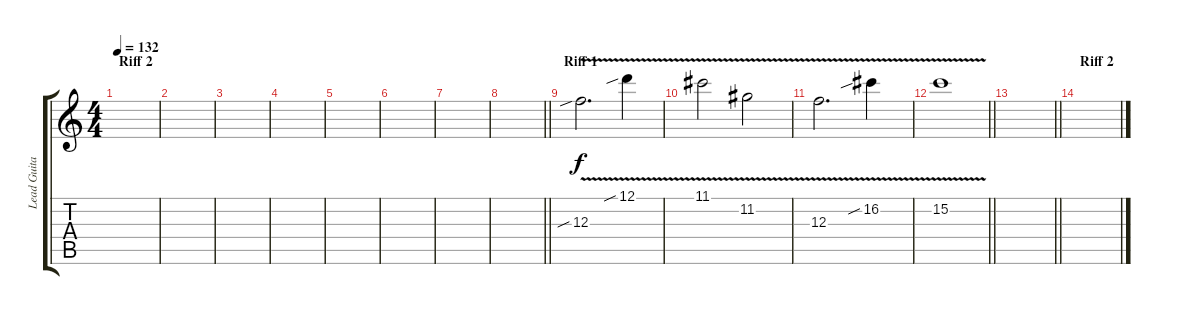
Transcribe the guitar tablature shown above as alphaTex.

\track ("Lead Guitar - Chad Ginsburg" "Lead Guita") {instrument distortionguitar}
\staff {score tabs}
\tuning (D4 A3 F3 C3 G2 D2) {hide}
\ts (4 4)
\section ("" "Riff 2")
\tempo 132
\clef g2
\ks c
|
|
|
|
|
|
|
\barLineRight lightlight
|
\section ("" "Riff 1")
12.3{v sib}.2{d} 12.1{v sib}.4 |
11.1{v}.2 11.2{v}.2 |
12.3{v}.2{d} 16.2{v sib}.4 |
\barLineRight lightlight
15.2{v}.1 |
\barLineRight lightlight
|
\section ("" "Riff 2")
